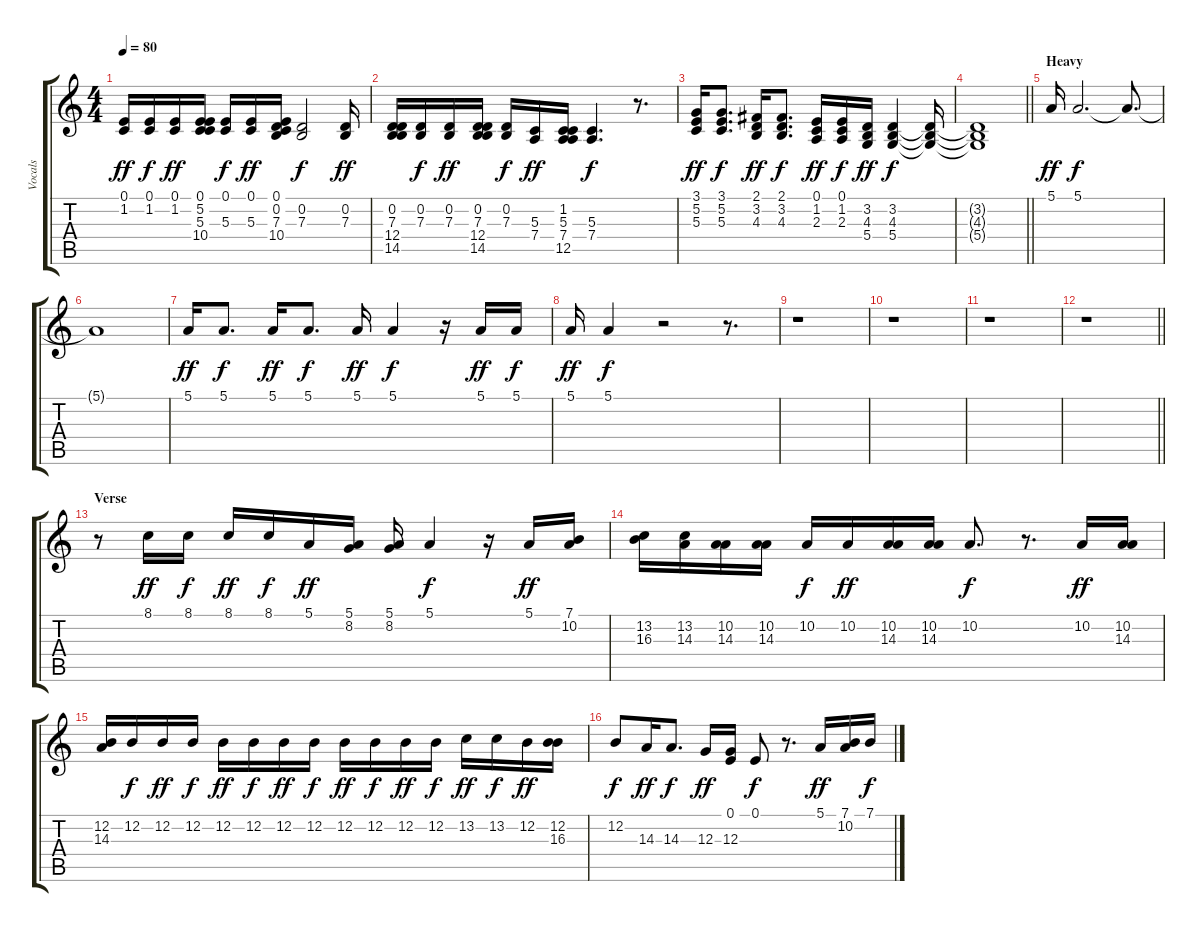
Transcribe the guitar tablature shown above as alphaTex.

\track ("Vocals" "Vocals") {instrument fx5brightness}
\staff {score tabs}
\tuning (E4 B3 G3 D3 A2 E2) {hide}
\ts (4 4)
\tempo 80
\clef g2
\ks c
(0.1 1.2).16{dy ff} (0.1 1.2).16{dy f} (0.1 1.2).16{dy ff} (0.1 5.2 5.3 10.4).16 (0.1 5.3).16{dy f} (0.1 5.3).16{dy ff} (0.1 0.2 7.3 10.4).16 (0.2 7.3).2{dy f} (0.2 7.3).16{dy ff} |
(0.2 7.3 12.4 14.5).16 (0.2 7.3).16{dy f} (0.2 7.3).16{dy ff} (0.2 7.3 12.4 14.5).16 (0.2 7.3).16{dy f} (5.3 7.4).16{dy ff} (1.2 5.3 7.4 12.5).16 (5.3 7.4).4{d dy f} r.8{d} |
(3.1 5.2 5.3).16{dy ff} (3.1 5.2 5.3).8{d dy f} (2.1 3.2 4.3).16{dy ff} (2.1 3.2 4.3).8{d dy f} (0.1 1.2 2.3).16{dy ff} (0.1 1.2 2.3).16{dy f} (3.2 4.3 5.4).16{dy ff} (3.2 4.3 5.4).4{dy f} (3.2{t} 4.3{t} 5.4{t}).16 |
\barLineRight lightlight
(3.2{t} 4.3{t} 5.4{t}).1 |
\section ("" "Heavy")
5.1.16{dy ff} 5.1.2{d dy f} 5.1{t}.8{d} |
5.1{t}.1 |
5.1.16{dy ff} 5.1.8{d dy f} 5.1.16{dy ff} 5.1.8{d dy f} 5.1.16{dy ff} 5.1.4{dy f} r.16 5.1.16{dy ff} 5.1.16{dy f} |
5.1.16{dy ff} 5.1.4{dy f} r.2 r.8{d} |
r.1 |
r.1 |
r.1 |
\barLineRight lightlight
r.1 |
\section ("" "Verse")
r.8 8.1.16{dy ff} 8.1.16{dy f} 8.1.16{dy ff} 8.1.16{dy f} 5.1.16{dy ff} (5.1 8.2).16 (5.1 8.2).16 5.1.4{dy f} r.16 5.1.16{dy ff} (7.1 10.2).16 |
(13.2 16.3).16 (13.2 14.3).16 (10.2 14.3).16 (10.2 14.3).16 10.2.16{dy f} 10.2.16{dy ff} (10.2 14.3).16 (10.2 14.3).16 10.2.8{d dy f} r.8{d} 10.2.16{dy ff} (10.2 14.3).16 |
(12.2 14.3).16 12.2.16{dy f} 12.2.16{dy ff} 12.2.16{dy f} 12.2.16{dy ff} 12.2.16{dy f} 12.2.16{dy ff} 12.2.16{dy f} 12.2.16{dy ff} 12.2.16{dy f} 12.2.16{dy ff} 12.2.16{dy f} 13.2.16{dy ff} 13.2.16{dy f} 12.2.16{dy ff} (12.2 16.3).16 |
12.2.8{dy f} 14.3.16{dy ff} 14.3.8{d dy f} 12.3.16{dy ff} (0.1 12.3).16 0.1.8{dy f} r.8{d} 5.1.16{dy ff} (7.1 10.2).16 7.1.16{dy f}
